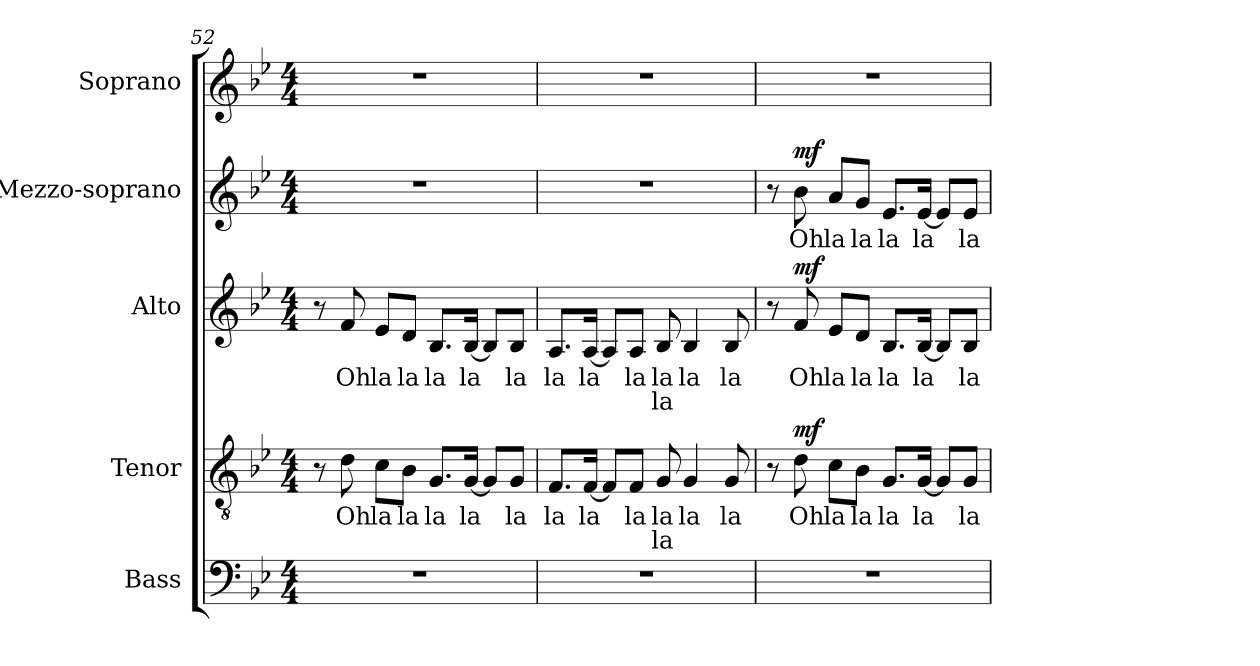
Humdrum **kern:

**kern	**kern	**text	**text	**dynam	**kern	**text	**text	**dynam	**kern	**text	**dynam	**kern
*part5	*part4	*part4	*part4	*part4	*part3	*part3	*part3	*part3	*part2	*part2	*part2	*part1
*staff5	*staff4	*staff4	*staff4	*staff4	*staff3	*staff3	*staff3	*staff3	*staff2	*staff2	*staff2	*staff1
*I"Bass	*I"Tenor	*	*	*	*I"Alto	*	*	*	*I"Mezzo-soprano	*	*	*I"Soprano
*I'B.	*I'T.	*	*	*	*I'A.	*	*	*	*I'M-S.	*	*	*I'S.
*clefF4	*clefGv2	*	*	*	*clefG2	*	*	*	*clefG2	*	*	*clefG2
*	*ITrd7c12	*	*	*	*	*	*	*	*	*	*	*
*k[b-e-]	*k[b-e-]	*	*	*	*k[b-e-]	*	*	*	*k[b-e-]	*	*	*k[b-e-]
*g:	*g:	*	*	*	*g:	*	*	*	*g:	*	*	*g:
*M4/4	*M4/4	*	*	*	*M4/4	*	*	*	*M4/4	*	*	*M4/4
=52	=52	=52	=52	=52	=52	=52	=52	=52	=52	=52	=52	=52
1r	8r	.	.	.	8r	.	.	.	1r	.	.	1r
!	!	!LO:LY:b:color=#000000	!	!	!	!	!	!	!	!	!	!
!	!	!	!	!	!	!LO:LY:b:color=#000000	!	!	!	!	!	!
.	8Di\	Oh	.	.	8fi/	Oh	.	.	.	.	.	.
!	!	!LO:LY:b:color=#000000	!	!	!	!	!	!	!	!	!	!
!	!	!	!	!	!	!LO:LY:b:color=#000000	!	!	!	!	!	!
.	8Ci\L	la	.	.	8e-i/L	la	.	.	.	.	.	.
!	!	!LO:LY:b:color=#000000	!	!	!	!	!	!	!	!	!	!
!	!	!	!	!	!	!LO:LY:b:color=#000000	!	!	!	!	!	!
.	8BB-i\J	la	.	.	8di/J	la	.	.	.	.	.	.
!	!	!LO:LY:b:color=#000000	!	!	!	!	!	!	!	!	!	!
!	!	!	!	!	!	!LO:LY:b:color=#000000	!	!	!	!	!	!
.	8.GGi/L	la	.	.	8.B-i/L	la	.	.	.	.	.	.
!	!	!LO:LY:b:color=#000000	!	!	!	!	!	!	!	!	!	!
!	!	!	!	!	!	!LO:LY:b:color=#000000	!	!	!	!	!	!
.	[16GGi/Jk	la	.	.	[16B-i/Jk	la	.	.	.	.	.	.
.	8GGi/L]	.	.	.	8B-i/L]	.	.	.	.	.	.	.
!	!	!LO:LY:b:color=#000000	!	!	!	!	!	!	!	!	!	!
!	!	!	!	!	!	!LO:LY:b:color=#000000	!	!	!	!	!	!
.	8GGi/J	la	.	.	8B-i/J	la	.	.	.	.	.	.
=53	=53	=53	=53	=53	=53	=53	=53	=53	=53	=53	=53	=53
!	!	!LO:LY:b:color=#000000	!	!	!	!	!	!	!	!	!	!
!	!	!	!	!	!	!LO:LY:b:color=#000000	!	!	!	!	!	!
1r	8.FFi/L	la	.	.	8.Ai/L	la	.	.	1r	.	.	1r
!	!	!LO:LY:b:color=#000000	!	!	!	!	!	!	!	!	!	!
!	!	!	!	!	!	!LO:LY:b:color=#000000	!	!	!	!	!	!
.	[16FFi/Jk	la	.	.	[16Ai/Jk	la	.	.	.	.	.	.
.	8FFi/L]	.	.	.	8Ai/L]	.	.	.	.	.	.	.
!	!	!LO:LY:b:color=#000000	!	!	!	!	!	!	!	!	!	!
!	!	!	!	!	!	!LO:LY:b:color=#000000	!	!	!	!	!	!
.	8FFi/J	la	.	.	8Ai/J	la	.	.	.	.	.	.
!	!	!LO:LY:b:color=#000000	!LO:LY:b:color=#000000	!	!	!	!	!	!	!	!	!
!	!	!	!	!	!	!LO:LY:b:color=#000000	!LO:LY:b:color=#000000	!	!	!	!	!
.	8GGi/	la	la	.	8B-i/	la	la	.	.	.	.	.
!	!	!LO:LY:b:color=#000000	!	!	!	!	!	!	!	!	!	!
!	!	!	!	!	!	!LO:LY:b:color=#000000	!	!	!	!	!	!
.	4GGi/	la	.	.	4B-i/	la	.	.	.	.	.	.
!	!	!LO:LY:b:color=#000000	!	!	!	!	!	!	!	!	!	!
!	!	!	!	!	!	!LO:LY:b:color=#000000	!	!	!	!	!	!
.	8GGi/	la	.	.	8B-i/	la	.	.	.	.	.	.
!!LO:PB:g=z
=54	=54	=54	=54	=54	=54	=54	=54	=54	=54	=54	=54	=54
1r	8r	.	.	.	8r	.	.	.	8r	.	.	1r
!	!	!LO:LY:b:color=#000000	!	!	!	!	!	!	!	!	!	!
!	!	!	!	!	!	!LO:LY:b:color=#000000	!	!	!	!	!	!
!	!	!	!	!	!	!	!	!	!	!LO:LY:b:color=#000000	!	!
.	8Di\	Oh	.	mf	8fi/	Oh	.	mf	8b-i\	Oh	mf	.
!	!	!LO:LY:b:color=#000000	!	!	!	!	!	!	!	!	!	!
!	!	!	!	!	!	!LO:LY:b:color=#000000	!	!	!	!	!	!
!	!	!	!	!	!	!	!	!	!	!LO:LY:b:color=#000000	!	!
.	8Ci\L	la	.	.	8e-i/L	la	.	.	8ai/L	la	.	.
!	!	!LO:LY:b:color=#000000	!	!	!	!	!	!	!	!	!	!
!	!	!	!	!	!	!LO:LY:b:color=#000000	!	!	!	!	!	!
!	!	!	!	!	!	!	!	!	!	!LO:LY:b:color=#000000	!	!
.	8BB-i\J	la	.	.	8di/J	la	.	.	8gi/J	la	.	.
!	!	!LO:LY:b:color=#000000	!	!	!	!	!	!	!	!	!	!
!	!	!	!	!	!	!LO:LY:b:color=#000000	!	!	!	!	!	!
!	!	!	!	!	!	!	!	!	!	!LO:LY:b:color=#000000	!	!
.	8.GGi/L	la	.	.	8.B-i/L	la	.	.	8.e-i/L	la	.	.
!	!	!LO:LY:b:color=#000000	!	!	!	!	!	!	!	!	!	!
!	!	!	!	!	!	!LO:LY:b:color=#000000	!	!	!	!	!	!
!	!	!	!	!	!	!	!	!	!	!LO:LY:b:color=#000000	!	!
.	[16GGi/Jk	la	.	.	[16B-i/Jk	la	.	.	[16e-i/Jk	la	.	.
.	8GGi/L]	.	.	.	8B-i/L]	.	.	.	8e-i/L]	.	.	.
!	!	!LO:LY:b:color=#000000	!	!	!	!	!	!	!	!	!	!
!	!	!	!	!	!	!LO:LY:b:color=#000000	!	!	!	!	!	!
!	!	!	!	!	!	!	!	!	!	!LO:LY:b:color=#000000	!	!
.	8GGi/J	la	.	.	8B-i/J	la	.	.	8e-i/J	la	.	.
=	=	=	=	=	=	=	=	=	=	=	=	=
*-	*-	*-	*-	*-	*-	*-	*-	*-	*-	*-	*-	*-
